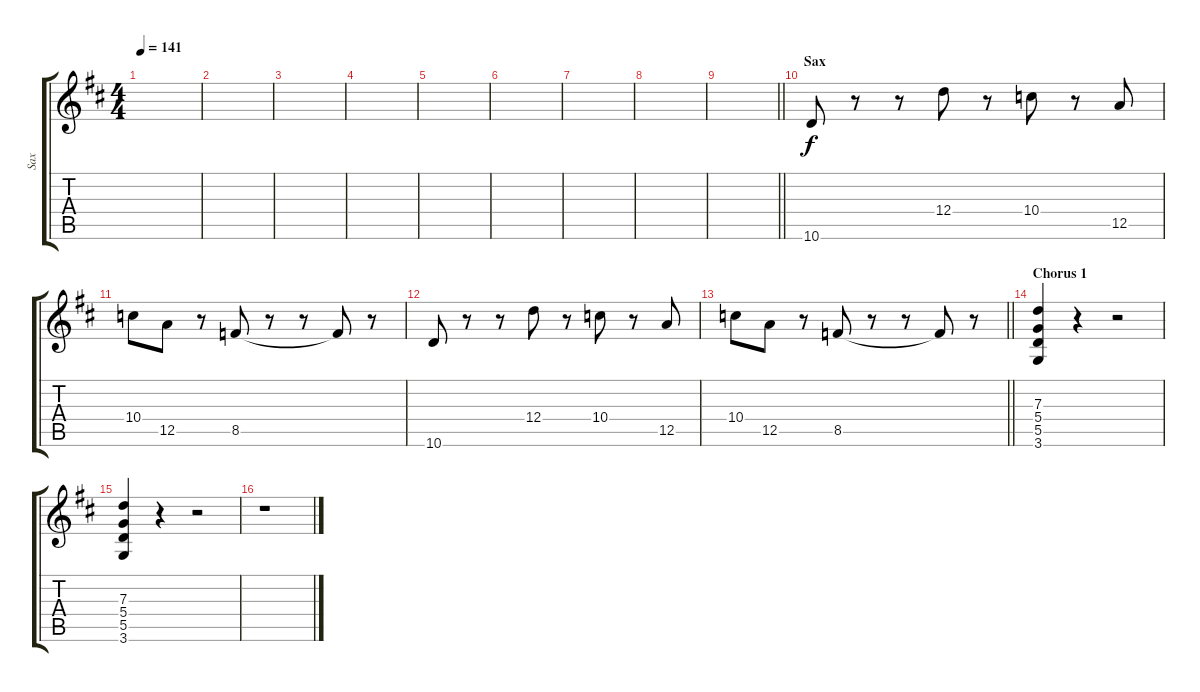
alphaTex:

\track ("Sax" "Sax") {instrument brasssection}
\staff {score tabs}
\tuning (E5 B4 G4 D4 A3 E3) {hide}
\ts (4 4)
\tempo 141
\clef g2
\ks d
|
|
|
|
|
|
|
|
\barLineRight lightlight
|
\section ("" "Sax")
10.6.8 r.8 r.8 12.4.8 r.8 10.4.8 r.8 12.5.8 |
10.4.8 12.5.8 r.8 8.5.8 r.8 r.8 8.5{t}.8 r.8 |
10.6.8 r.8 r.8 12.4.8 r.8 10.4.8 r.8 12.5.8 |
\barLineRight lightlight
10.4.8 12.5.8 r.8 8.5.8 r.8 r.8 8.5{t}.8 r.8 |
\section ("" "Chorus 1")
(7.3 5.4 5.5 3.6).4 r.4 r.2 |
(7.3 5.4 5.5 3.6).4 r.4 r.2 |
r.1
